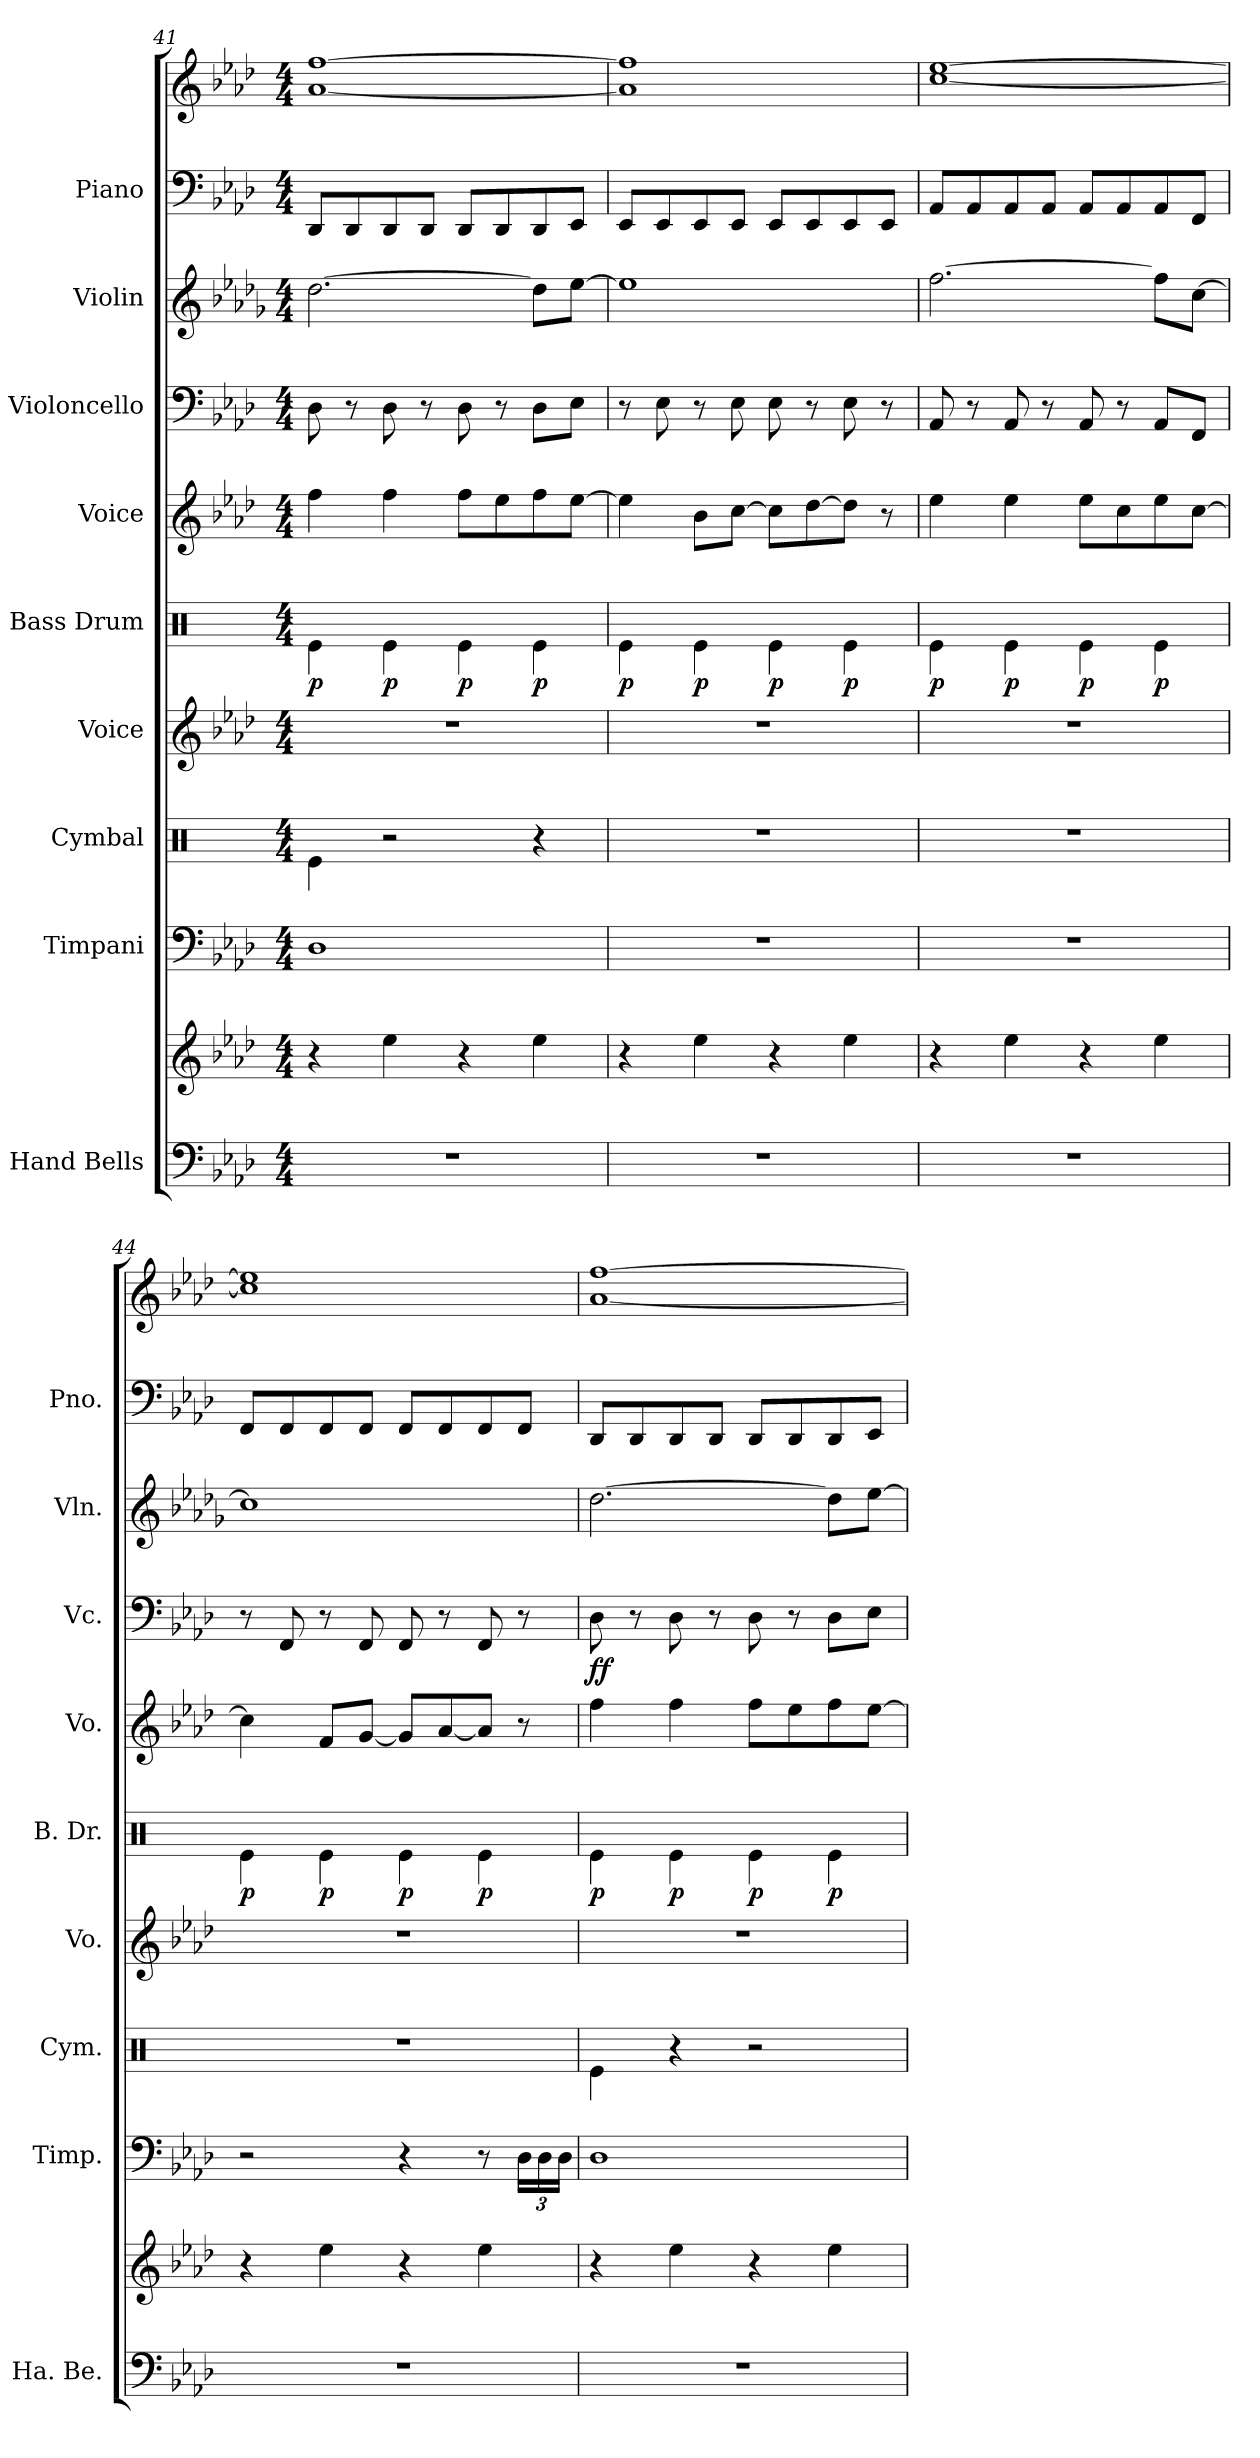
**kern	**kern	**kern	**kern	**kern	**kern	**dynam	**kern	**kern	**dynam	**kern	**kern	**kern
*part9	*part9	*part8	*part7	*part6	*part5	*part5	*part4	*part3	*part3	*part2	*part1	*part1
*staff11	*staff10	*staff9	*staff8	*staff7	*staff6	*staff6	*staff5	*staff4	*staff4	*staff3	*staff2	*staff1
*I"Hand Bells	*	*I"Timpani	*I"Cymbal	*I"Voice	*I"Bass Drum	*	*I"Voice	*I"Violoncello	*	*I"Violin	*I"Piano	*
*I'Ha. Be.	*	*I'Timp.	*I'Cym.	*I'Vo.	*I'B. Dr.	*	*I'Vo.	*I'Vc.	*	*I'Vln.	*I'Pno.	*
*clefF4	*clefG2	*clefF4	*clefX	*clefG2	*clefX	*	*clefG2	*clefF4	*	*clefG2	*clefF4	*clefG2
*k[b-e-a-d-]	*k[b-e-a-d-]	*k[b-e-a-d-]	*k[]	*k[b-e-a-d-]	*k[]	*	*k[b-e-a-d-]	*k[b-e-a-d-]	*	*k[b-e-a-d-g-]	*k[b-e-a-d-]	*k[b-e-a-d-]
*M4/4	*M4/4	*M4/4	*M4/4	*M4/4	*M4/4	*	*M4/4	*M4/4	*	*M4/4	*M4/4	*M4/4
=41	=41	=41	=41	=41	=41	=41	=41	=41	=41	=41	=41	=41
!	!	!	!	!	!	!LO:DY:b	!	!	!	!	!	!
1r	4r	1D-	4Re\	1r	4Re\	p	4ff\	8D-\	.	[2.dd-\	8DD-/L	[1a- [1ff
.	.	.	.	.	.	.	.	8r	.	.	8DD-/	.
!	!	!	!	!	!	!LO:DY:b	!	!	!	!	!	!
.	4ee-\	.	2r	.	4Re\	p	4ff\	8D-\	.	.	8DD-/	.
.	.	.	.	.	.	.	.	8r	.	.	8DD-/J	.
!	!	!	!	!	!	!LO:DY:b	!	!	!	!	!	!
.	4r	.	.	.	4Re\	p	8ff\L	8D-\	.	.	8DD-/L	.
.	.	.	.	.	.	.	8ee-\	8r	.	.	8DD-/	.
!	!	!	!	!	!	!LO:DY:b	!	!	!	!	!	!
.	4ee-\	.	4r	.	4Re\	p	8ff\	8D-\L	.	8dd-\L]	8DD-/	.
.	.	.	.	.	.	.	[8ee-\J	8E-\J	.	[8ee-\J	8EE-/J	.
=42	=42	=42	=42	=42	=42	=42	=42	=42	=42	=42	=42	=42
!	!	!	!	!	!	!LO:DY:b	!	!	!	!	!	!
1r	4r	1r	1r	1r	4Re\	p	4ee-\]	8r	.	1ee-]	8EE-/L	1a-] 1ff]
.	.	.	.	.	.	.	.	8E-\	.	.	8EE-/	.
!	!	!	!	!	!	!LO:DY:b	!	!	!	!	!	!
.	4ee-\	.	.	.	4Re\	p	8b-\L	8r	.	.	8EE-/	.
.	.	.	.	.	.	.	[8cc\J	8E-\	.	.	8EE-/J	.
!	!	!	!	!	!	!LO:DY:b	!	!	!	!	!	!
.	4r	.	.	.	4Re\	p	8cc\L]	8E-\	.	.	8EE-/L	.
.	.	.	.	.	.	.	[8dd-\	8r	.	.	8EE-/	.
!	!	!	!	!	!	!LO:DY:b	!	!	!	!	!	!
.	4ee-\	.	.	.	4Re\	p	8dd-\J]	8E-\	.	.	8EE-/	.
.	.	.	.	.	.	.	8r	8r	.	.	8EE-/J	.
!!LO:PB:g=z
=43	=43	=43	=43	=43	=43	=43	=43	=43	=43	=43	=43	=43
!	!	!	!	!	!	!LO:DY:b	!	!	!	!	!	!
1r	4r	1r	1r	1r	4Re\	p	4ee-\	8AA-/	.	[2.ff\	8AA-/L	[1cc [1ee-
.	.	.	.	.	.	.	.	8r	.	.	8AA-/	.
!	!	!	!	!	!	!LO:DY:b	!	!	!	!	!	!
.	4ee-\	.	.	.	4Re\	p	4ee-\	8AA-/	.	.	8AA-/	.
.	.	.	.	.	.	.	.	8r	.	.	8AA-/J	.
!	!	!	!	!	!	!LO:DY:b	!	!	!	!	!	!
.	4r	.	.	.	4Re\	p	8ee-\L	8AA-/	.	.	8AA-/L	.
.	.	.	.	.	.	.	8cc\	8r	.	.	8AA-/	.
!	!	!	!	!	!	!LO:DY:b	!	!	!	!	!	!
.	4ee-\	.	.	.	4Re\	p	8ee-\	8AA-/L	.	8ff\L]	8AA-/	.
.	.	.	.	.	.	.	[8cc\J	8FF/J	.	[8cc\J	8FF/J	.
=44	=44	=44	=44	=44	=44	=44	=44	=44	=44	=44	=44	=44
!	!	!	!	!	!	!LO:DY:b	!	!	!	!	!	!
1r	4r	2r	1r	1r	4Re\	p	4cc\]	8r	.	1cc]	8FF/L	1cc] 1ee-]
.	.	.	.	.	.	.	.	8FF/	.	.	8FF/	.
!	!	!	!	!	!	!LO:DY:b	!	!	!	!	!	!
.	4ee-\	.	.	.	4Re\	p	8f/L	8r	.	.	8FF/	.
.	.	.	.	.	.	.	[8g/J	8FF/	.	.	8FF/J	.
!	!	!	!	!	!	!LO:DY:b	!	!	!	!	!	!
.	4r	4r	.	.	4Re\	p	8g/L]	8FF/	.	.	8FF/L	.
.	.	.	.	.	.	.	[8a-/	8r	.	.	8FF/	.
!	!	!	!	!	!	!LO:DY:b	!	!	!	!	!	!
.	4ee-\	8r	.	.	4Re\	p	8a-/J]	8FF/	.	.	8FF/	.
*	*	*Xbrackettup	*	*	*	*	*	*	*	*	*	*
.	.	24D-\LL	.	.	.	.	8r	8r	.	.	8FF/J	.
.	.	24D-\	.	.	.	.	.	.	.	.	.	.
.	.	24D-\JJ	.	.	.	.	.	.	.	.	.	.
=45	=45	=45	=45	=45	=45	=45	=45	=45	=45	=45	=45	=45
!	!	!	!	!	!	!LO:DY:b	!	!	!LO:DY:b	!	!	!
1r	4r	1D-	4Re\	1r	4Re\	p	4ff\	8D-\	ff	[2.dd-\	8DD-/L	[1a- [1ff
.	.	.	.	.	.	.	.	8r	.	.	8DD-/	.
!	!	!	!	!	!	!LO:DY:b	!	!	!	!	!	!
.	4ee-\	.	4r	.	4Re\	p	4ff\	8D-\	.	.	8DD-/	.
.	.	.	.	.	.	.	.	8r	.	.	8DD-/J	.
!	!	!	!	!	!	!LO:DY:b	!	!	!	!	!	!
.	4r	.	2r	.	4Re\	p	8ff\L	8D-\	.	.	8DD-/L	.
.	.	.	.	.	.	.	8ee-\	8r	.	.	8DD-/	.
!	!	!	!	!	!	!LO:DY:b	!	!	!	!	!	!
.	4ee-\	.	.	.	4Re\	p	8ff\	8D-\L	.	8dd-\L]	8DD-/	.
.	.	.	.	.	.	.	[8ee-\J	8E-\J	.	[8ee-\J	8EE-/J	.
=	=	=	=	=	=	=	=	=	=	=	=	=
*-	*-	*-	*-	*-	*-	*-	*-	*-	*-	*-	*-	*-
